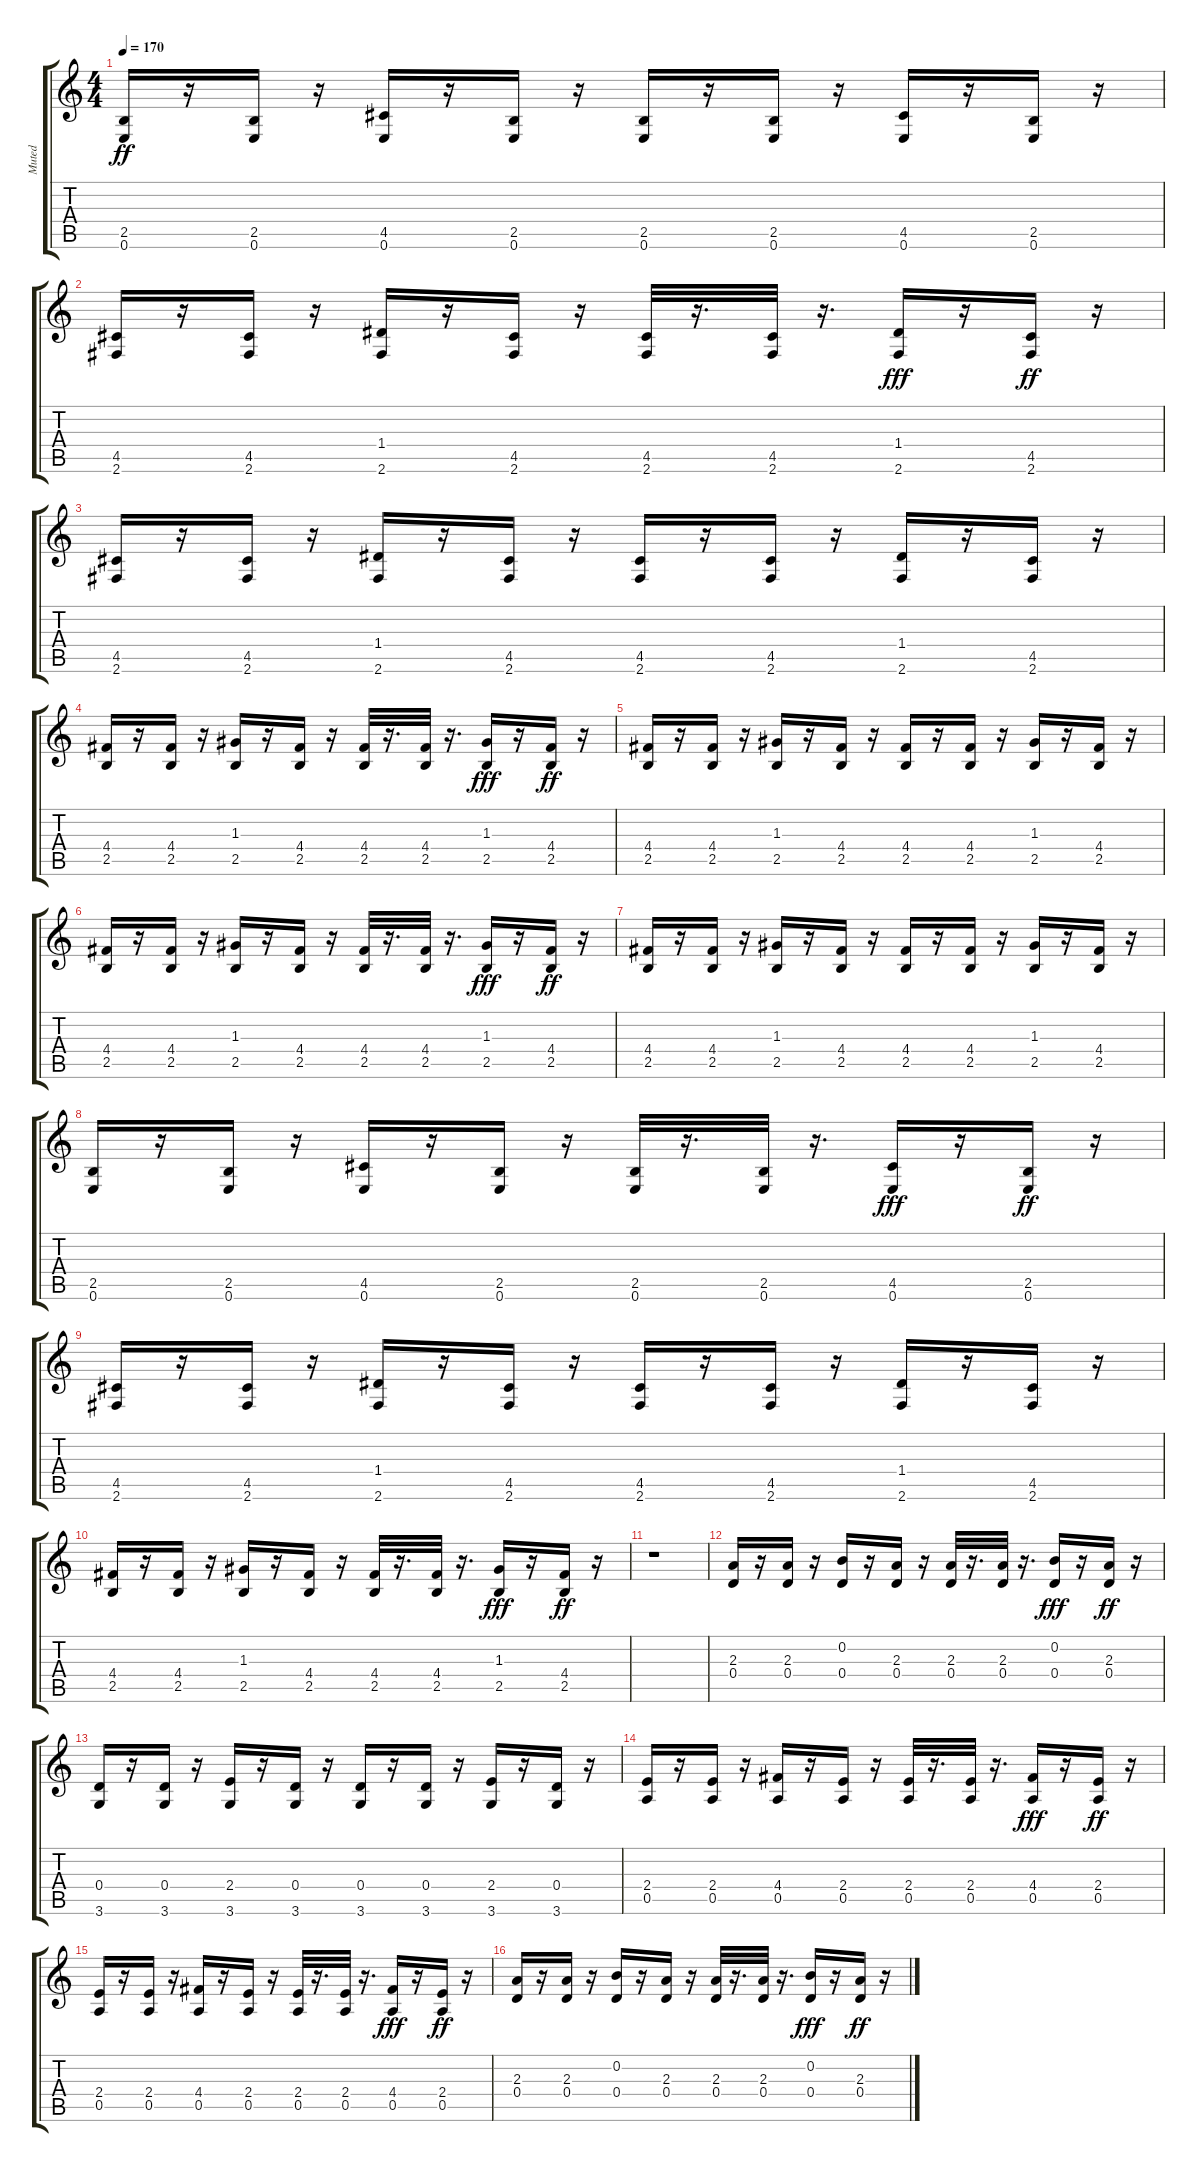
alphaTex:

\track ("Muted" "Muted") {instrument electricguitarmuted}
\staff {score tabs}
\tuning (E4 B3 G3 D3 A2 E2) {hide}
\ts (4 4)
\tempo 170
\clef g2
\ks c
(2.5 0.6).16{dy ff} r.16 (2.5 0.6).16 r.16 (4.5 0.6).16 r.16 (2.5 0.6).16 r.16 (2.5 0.6).16 r.16 (2.5 0.6).16 r.16 (4.5 0.6).16 r.16 (2.5 0.6).16 r.16 |
(4.5 2.6).16 r.16 (4.5 2.6).16 r.16 (1.4 2.6).16 r.16 (4.5 2.6).16 r.16 (4.5 2.6).32 r.16{d} (4.5 2.6).32 r.16{d} (1.4 2.6).16{dy fff} r.16 (4.5 2.6).16{dy ff} r.16 |
(4.5 2.6).16 r.16 (4.5 2.6).16 r.16 (1.4 2.6).16 r.16 (4.5 2.6).16 r.16 (4.5 2.6).16 r.16 (4.5 2.6).16 r.16 (1.4 2.6).16 r.16 (4.5 2.6).16 r.16 |
(4.4 2.5).16 r.16 (4.4 2.5).16 r.16 (1.3 2.5).16 r.16 (4.4 2.5).16 r.16 (4.4 2.5).32 r.16{d} (4.4 2.5).32 r.16{d} (1.3 2.5).16{dy fff} r.16 (4.4 2.5).16{dy ff} r.16 |
(4.4 2.5).16 r.16 (4.4 2.5).16 r.16 (1.3 2.5).16 r.16 (4.4 2.5).16 r.16 (4.4 2.5).16 r.16 (4.4 2.5).16 r.16 (1.3 2.5).16 r.16 (4.4 2.5).16 r.16 |
(4.4 2.5).16 r.16 (4.4 2.5).16 r.16 (1.3 2.5).16 r.16 (4.4 2.5).16 r.16 (4.4 2.5).32 r.16{d} (4.4 2.5).32 r.16{d} (1.3 2.5).16{dy fff} r.16 (4.4 2.5).16{dy ff} r.16 |
(4.4 2.5).16 r.16 (4.4 2.5).16 r.16 (1.3 2.5).16 r.16 (4.4 2.5).16 r.16 (4.4 2.5).16 r.16 (4.4 2.5).16 r.16 (1.3 2.5).16 r.16 (4.4 2.5).16 r.16 |
(2.5 0.6).16 r.16 (2.5 0.6).16 r.16 (4.5 0.6).16 r.16 (2.5 0.6).16 r.16 (2.5 0.6).32 r.16{d} (2.5 0.6).32 r.16{d} (4.5 0.6).16{dy fff} r.16 (2.5 0.6).16{dy ff} r.16 |
(4.5 2.6).16 r.16 (4.5 2.6).16 r.16 (1.4 2.6).16 r.16 (4.5 2.6).16 r.16 (4.5 2.6).16 r.16 (4.5 2.6).16 r.16 (1.4 2.6).16 r.16 (4.5 2.6).16 r.16 |
(4.4 2.5).16 r.16 (4.4 2.5).16 r.16 (1.3 2.5).16 r.16 (4.4 2.5).16 r.16 (4.4 2.5).32 r.16{d} (4.4 2.5).32 r.16{d} (1.3 2.5).16{dy fff} r.16 (4.4 2.5).16{dy ff} r.16 |
r.1 |
(2.3 0.4).16 r.16 (2.3 0.4).16 r.16 (0.2 0.4).16 r.16 (2.3 0.4).16 r.16 (2.3 0.4).32 r.16{d} (2.3 0.4).32 r.16{d} (0.2 0.4).16{dy fff} r.16 (2.3 0.4).16{dy ff} r.16 |
(0.4 3.6).16 r.16 (0.4 3.6).16 r.16 (2.4 3.6).16 r.16 (0.4 3.6).16 r.16 (0.4 3.6).16 r.16 (0.4 3.6).16 r.16 (2.4 3.6).16 r.16 (0.4 3.6).16 r.16 |
(2.4 0.5).16 r.16 (2.4 0.5).16 r.16 (4.4 0.5).16 r.16 (2.4 0.5).16 r.16 (2.4 0.5).32 r.16{d} (2.4 0.5).32 r.16{d} (4.4 0.5).16{dy fff} r.16 (2.4 0.5).16{dy ff} r.16 |
(2.4 0.5).16 r.16 (2.4 0.5).16 r.16 (4.4 0.5).16 r.16 (2.4 0.5).16 r.16 (2.4 0.5).32 r.16{d} (2.4 0.5).32 r.16{d} (4.4 0.5).16{dy fff} r.16 (2.4 0.5).16{dy ff} r.16 |
(2.3 0.4).16 r.16 (2.3 0.4).16 r.16 (0.2 0.4).16 r.16 (2.3 0.4).16 r.16 (2.3 0.4).32 r.16{d} (2.3 0.4).32 r.16{d} (0.2 0.4).16{dy fff} r.16 (2.3 0.4).16{dy ff} r.16
